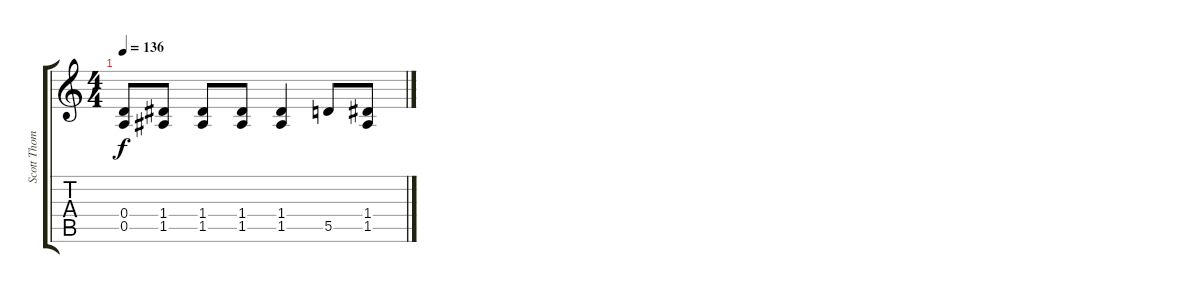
\track ("Scott Thompson guitar1" "Scott Thom") {instrument overdrivenguitar}
\staff {score tabs}
\tuning (E4 B3 G3 D3 A2 E2) {hide}
\ts (4 4)
\tempo 136
\clef g2
\ks c
(0.4 0.5).8{dy f} (1.4 1.5).8 (1.4 1.5).8 (1.4 1.5).8 (1.4 1.5).4 5.5.8 (1.4 1.5).8
